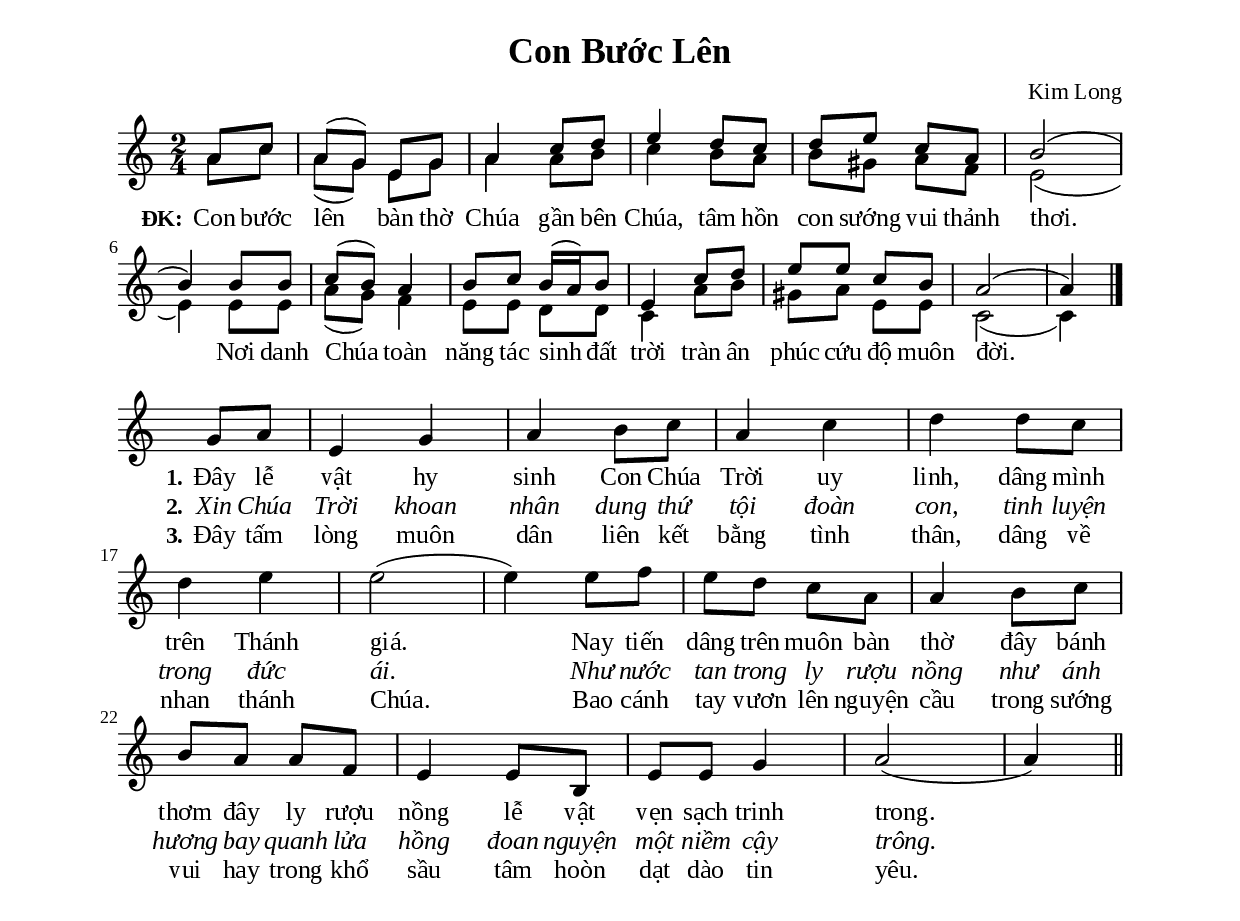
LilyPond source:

% Cài đặt chung
\version "2.20.0"
\include "english.ly"

\header {
  title = "Con Bước Lên"
  composer = "Kim Long"
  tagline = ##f
}

global = {
  \key a \minor
  \time 2/4
}

\paper {
  #(set-paper-size "a4")
  top-margin = 15\mm
  bottom-margin = 15\mm
  left-margin = 20\mm
  right-margin = 20\mm
  indent = #0
  #(define fonts
	 (make-pango-font-tree "Liberation Serif"
	 		       "Liberation Serif"
			       "Liberation Serif"
			       (/ 20 20)))
}

inNghieng = { \override LyricText.font-shape = #'italic }

% Nhạc điệp khúc
nhacDiepKhucSop = \relative c'' {
  \partial 4 a8 c |
  a (g) e g |
  a4 c8 d |
  e4 d8 c |
  d e c a |
  b2 ( |
  b4) b8 b |
  c (b) a4 |
  b8 c b16 (a) b8 |
  e,4 c'8 d |
  e e c b |
  a2 ( |
  a4) \bar "|."
}

nhacDiepKhucBass = \relative c'' {
  \partial 4 a8 c |
  a (g) e g |
  a4 a8 b |
  c4 b8 a |
  b gs a f |
  e2 ( |
  e4) e8 e |
  a (g) f4 |
  e8 e d d |
  c4 a'8 b |
  gs a e e |
  c2 ( |
  c4)
}

% Nhạc phiên khúc
nhacPhienKhuc = \relative c'' {
  \set Score.currentBarNumber = #13
  \partial 4 g8 a |
  e4 g |
  a b8 c |
  a4 c |
  d d8 c |
  d4 e |
  e2 ( |
  e4) e8 f |
  e d c a |a4 b8 c |
  b a a f |
  e4 e8 b |
  e e g4 |
  a2 ( |
  a4) \bar "||"
}

% Lời điệp khúc
loiDiepKhuc = \lyricmode {
  \set stanza = #"ĐK:"
  Con bước lên bàn thờ Chúa gần bên Chúa,
  tâm hồn con sướng vui thảnh thơi.
  Nơi danh Chúa toàn năng tác sinh đất trời
  tràn ân phúc cứu độ muôn đời.
}

% Lời phiên khúc
loiPhienKhucMot = \lyricmode {
  \set stanza = #"1."
  Đây lễ vật hy sinh Con Chúa Trời uy linh,
  dâng mình trên Thánh giá.
  Nay tiến dâng trên muôn bàn thờ
  đây bánh thơm đây ly rượu nồng
  lễ vật vẹn sạch trinh trong.
}

loiPhienKhucHai = \lyricmode {
  \set stanza = #"2."
  Xin Chúa Trời khoan nhân dung thứ tội đoàn con,
  tinh luyện trong đức ái.
  Như nước tan trong ly rượu nồng
  như ánh hương bay quanh lửa hồng
  đoan nguyện một niềm cậy trông.
}

loiPhienKhucBa = \lyricmode {
  \set stanza = #"3."
  Đây tấm lòng muôn dân
  liên kết bằng tình thân,
  dâng về nhan thánh Chúa.
  Bao cánh tay vươn lên nguyện cầu
  trong sướng vui hay trong khổ sầu
  tâm hoòn dạt dào tin yêu.
}

% Dàn trang
\score {
  \new ChoirStaff <<
    \new Staff = chorus <<
      \new Voice = "sopranos" {
        \voiceOne \global \stemUp \nhacDiepKhucSop
      }
      \new Voice = "basses" {
        \voiceTwo \global \stemDown \nhacDiepKhucBass
      }
    >>
    \new Lyrics = basses
    \context Lyrics = basses \lyricsto sopranos \loiDiepKhuc
  >>
}

\score {
  \new ChoirStaff <<
    \new Staff = verses <<
      \override Staff.TimeSignature.transparent = ##t
      \new Voice = "verse" {
        \global \stemNeutral \nhacPhienKhuc
      }
    >>
    \new Lyrics \lyricsto verse \loiPhienKhucMot
    \new Lyrics \with \inNghieng \lyricsto verse \loiPhienKhucHai
    \new Lyrics \lyricsto verse \loiPhienKhucBa
  >>
}
